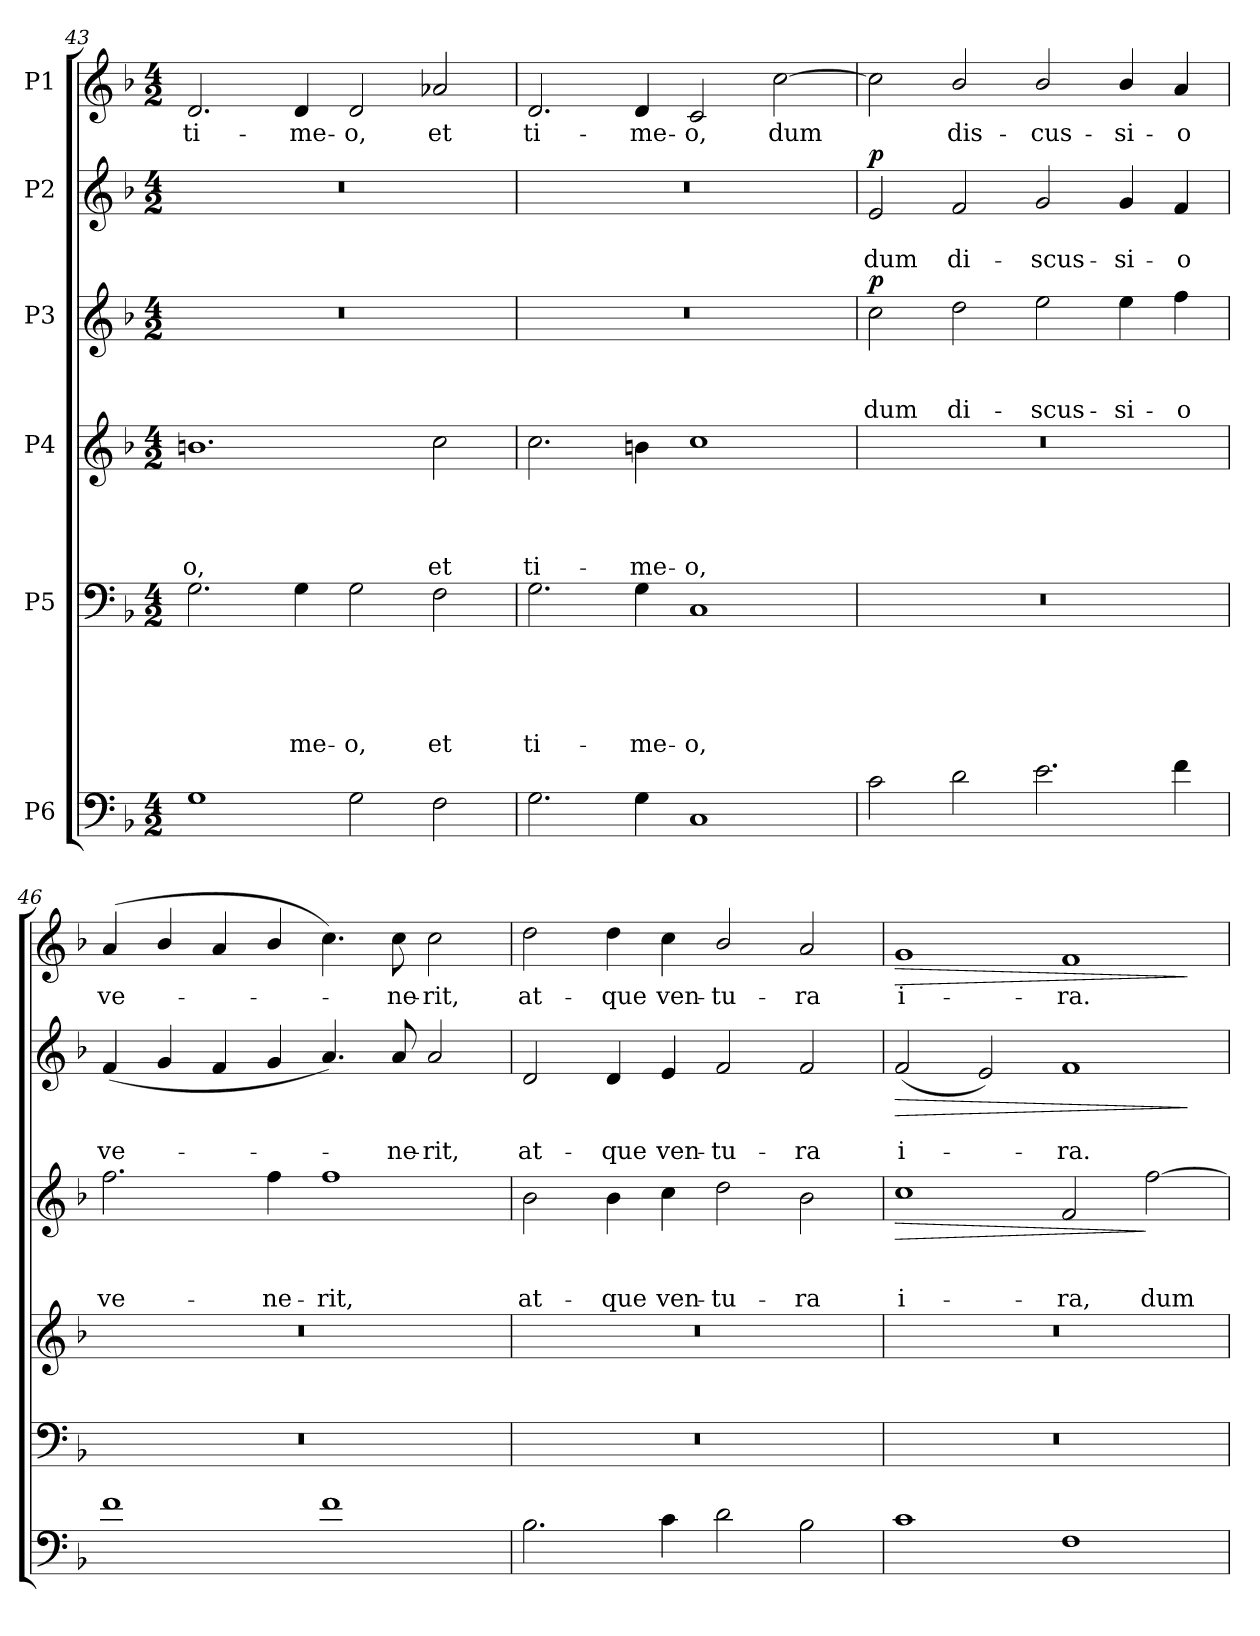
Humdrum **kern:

**kern	**kern	**text	**text	**text	**text	**text	**kern	**text	**text	**text	**text	**kern	**text	**text	**text	**dynam	**kern	**text	**text	**dynam	**kern	**text	**dynam
*part6	*part5	*part5	*part5	*part5	*part5	*part5	*part4	*part4	*part4	*part4	*part4	*part3	*part3	*part3	*part3	*part3	*part2	*part2	*part2	*part2	*part1	*part1	*part1
*staff6	*staff5	*staff5	*staff5	*staff5	*staff5	*staff5	*staff4	*staff4	*staff4	*staff4	*staff4	*staff3	*staff3	*staff3	*staff3	*staff3	*staff2	*staff2	*staff2	*staff2	*staff1	*staff1	*staff1
*I"P6	*I"P5	*	*	*	*	*	*I"P4	*	*	*	*	*I"P3	*	*	*	*	*I"P2	*	*	*	*I"P1	*	*
*clefF4	*clefF4	*	*	*	*	*	*clefG2	*	*	*	*	*clefG2	*	*	*	*	*clefG2	*	*	*	*clefG2	*	*
*	*	*	*	*	*	*	*ITrd7c12	*	*	*	*	*ITrd7c12	*	*	*	*	*	*	*	*	*	*	*
*k[b-]	*k[b-]	*	*	*	*	*	*k[b-]	*	*	*	*	*k[b-]	*	*	*	*	*k[b-]	*	*	*	*k[b-]	*	*
*F:	*F:	*	*	*	*	*	*F:	*	*	*	*	*F:	*	*	*	*	*F:	*	*	*	*F:	*	*
*M4/2	*M4/2	*	*	*	*	*	*M4/2	*	*	*	*	*M4/2	*	*	*	*	*M4/2	*	*	*	*M4/2	*	*
=43	=43	=43	=43	=43	=43	=43	=43	=43	=43	=43	=43	=43	=43	=43	=43	=43	=43	=43	=43	=43	=43	=43	=43
!	!	!	!	!	!	!	!	!	!	!	!LO:LY:b	!LO:N:vis=1	!	!	!	!	!LO:N:vis=1	!	!	!	!	!LO:LY:b	!
1G	2.G\	.	.	.	.	.	1.Bn	.	.	.	-o,	0r	.	.	.	.	0r	.	.	.	2.d/	ti-	.
!	!	!	!	!	!	!LO:LY:b	!	!	!	!	!	!	!	!	!	!	!	!	!	!	!	!LO:LY:b	!
.	4G\	.	.	.	.	-me-	.	.	.	.	.	.	.	.	.	.	.	.	.	.	4d/	-me-	.
!	!	!	!	!	!	!LO:LY:b	!	!	!	!	!	!	!	!	!	!	!	!	!	!	!	!LO:LY:b	!
2G\	2G\	.	.	.	.	-o,	.	.	.	.	.	.	.	.	.	.	.	.	.	.	2d/	-o,	.
!	!	!	!	!	!	!LO:LY:b	!	!	!	!	!LO:LY:b	!	!	!	!	!	!	!	!	!	!	!LO:LY:b	!
2F\	2F\	.	.	.	.	et	2c\	.	.	.	et	.	.	.	.	.	.	.	.	.	2a-X/	et	.
=44	=44	=44	=44	=44	=44	=44	=44	=44	=44	=44	=44	=44	=44	=44	=44	=44	=44	=44	=44	=44	=44	=44	=44
!	!	!	!	!	!	!LO:LY:b	!	!	!	!	!LO:LY:b	!LO:N:vis=1	!	!	!	!	!LO:N:vis=1	!	!	!	!	!LO:LY:b	!
2.G\	2.G\	.	.	.	.	ti-	2.c\	.	.	.	ti-	0r	.	.	.	.	0r	.	.	.	2.d/	ti-	.
!	!	!	!	!	!	!LO:LY:b	!	!	!	!	!LO:LY:b	!	!	!	!	!	!	!	!	!	!	!LO:LY:b	!
4G\	4G\	.	.	.	.	-me-	4Bn\	.	.	.	-me-	.	.	.	.	.	.	.	.	.	4d/	-me-	.
!	!	!	!	!	!	!LO:LY:b	!	!	!	!	!LO:LY:b	!	!	!	!	!	!	!	!	!	!	!LO:LY:b	!
1C	1C	.	.	.	.	-o,	1c	.	.	.	-o,	.	.	.	.	.	.	.	.	.	2c/	-o,	.
!	!	!	!	!	!	!	!	!	!	!	!	!	!	!	!	!	!	!	!	!	!	!LO:LY:b	!
.	.	.	.	.	.	.	.	.	.	.	.	.	.	.	.	.	.	.	.	.	[>2cc\	dum	.
!!LO:PB:g=z
=45	=45	=45	=45	=45	=45	=45	=45	=45	=45	=45	=45	=45	=45	=45	=45	=45	=45	=45	=45	=45	=45	=45	=45
!	!LO:N:vis=1	!	!	!	!	!	!LO:N:vis=1	!	!	!	!	!	!	!	!LO:LY:b	!LO:DY:a	!	!	!LO:LY:b	!LO:DY:a	!	!	!
2c\	0r	.	.	.	.	.	0r	.	.	.	.	2c\	.	.	dum	p	2e/	.	dum	p	2cc\]	.	.
!	!	!	!	!	!	!	!	!	!	!	!	!	!	!	!LO:LY:b	!	!	!	!LO:LY:b	!	!	!LO:LY:b	!
2d\	.	.	.	.	.	.	.	.	.	.	.	2d\	.	.	di-	.	2f/	.	di-	.	2b-/	dis-	.
!	!	!	!	!	!	!	!	!	!	!	!	!	!	!	!LO:LY:b	!	!	!	!LO:LY:b	!	!	!LO:LY:b	!
2.e\	.	.	.	.	.	.	.	.	.	.	.	2e\	.	.	-scus-	.	2g/	.	-scus-	.	2b-/	-cus-	.
!	!	!	!	!	!	!	!	!	!	!	!	!	!	!	!LO:LY:b	!	!	!	!LO:LY:b	!	!	!LO:LY:b	!
.	.	.	.	.	.	.	.	.	.	.	.	4e\	.	.	-si-	.	4g/	.	-si-	.	4b-/	-si-	.
!	!	!	!	!	!	!	!	!	!	!	!	!	!	!	!LO:LY:b	!	!	!	!LO:LY:b	!	!	!LO:LY:b	!
4f\	.	.	.	.	.	.	.	.	.	.	.	4f\	.	.	-o	.	4f/	.	-o	.	4a/	-o	.
=46	=46	=46	=46	=46	=46	=46	=46	=46	=46	=46	=46	=46	=46	=46	=46	=46	=46	=46	=46	=46	=46	=46	=46
!	!LO:N:vis=1	!	!	!	!	!	!LO:N:vis=1	!	!	!	!	!	!	!	!LO:LY:b	!	!	!	!LO:LY:b	!	!	!LO:LY:b	!
1f	0r	.	.	.	.	.	0r	.	.	.	.	2.f\	.	.	ve-	.	(<4f/	.	ve-	.	(>4a/	ve-	.
.	.	.	.	.	.	.	.	.	.	.	.	.	.	.	.	.	4g/	.	.	.	4b-/	.	.
.	.	.	.	.	.	.	.	.	.	.	.	.	.	.	.	.	4f/	.	.	.	4a/	.	.
!	!	!	!	!	!	!	!	!	!	!	!	!	!	!	!LO:LY:b	!	!	!	!	!	!	!	!
.	.	.	.	.	.	.	.	.	.	.	.	4f\	.	.	-ne-	.	4g/	.	.	.	4b-/	.	.
!	!	!	!	!	!	!	!	!	!	!	!	!	!	!	!LO:LY:b	!	!	!	!	!	!	!	!
1f	.	.	.	.	.	.	.	.	.	.	.	1f	.	.	-rit,	.	4.a/)	.	.	.	4.cc\)	.	.
!	!	!	!	!	!	!	!	!	!	!	!	!	!	!	!	!	!	!	!LO:LY:b	!	!	!LO:LY:b	!
.	.	.	.	.	.	.	.	.	.	.	.	.	.	.	.	.	8a/	.	-ne-	.	8cc\	-ne-	.
!	!	!	!	!	!	!	!	!	!	!	!	!	!	!	!	!	!	!	!LO:LY:b	!	!	!LO:LY:b	!
.	.	.	.	.	.	.	.	.	.	.	.	.	.	.	.	.	2a/	.	-rit,	.	2cc\	-rit,	.
=47	=47	=47	=47	=47	=47	=47	=47	=47	=47	=47	=47	=47	=47	=47	=47	=47	=47	=47	=47	=47	=47	=47	=47
!	!LO:N:vis=1	!	!	!	!	!	!LO:N:vis=1	!	!	!	!	!	!	!	!LO:LY:b	!	!	!	!LO:LY:b	!	!	!LO:LY:b	!
2.B-\	0r	.	.	.	.	.	0r	.	.	.	.	2B-\	.	.	at-	.	2d/	.	at-	.	2dd\	at-	.
!	!	!	!	!	!	!	!	!	!	!	!	!	!	!	!LO:LY:b	!	!	!	!LO:LY:b	!	!	!LO:LY:b	!
.	.	.	.	.	.	.	.	.	.	.	.	4B-\	.	.	-que	.	4d/	.	-que	.	4dd\	-que	.
!	!	!	!	!	!	!	!	!	!	!	!	!	!	!	!LO:LY:b	!	!	!	!LO:LY:b	!	!	!LO:LY:b	!
4c\	.	.	.	.	.	.	.	.	.	.	.	4c\	.	.	ven-	.	4e/	.	ven-	.	4cc\	ven-	.
!	!	!	!	!	!	!	!	!	!	!	!	!	!	!	!LO:LY:b	!	!	!	!LO:LY:b	!	!	!LO:LY:b	!
2d\	.	.	.	.	.	.	.	.	.	.	.	2d\	.	.	-tu-	.	2f/	.	-tu-	.	2b-/	-tu-	.
!	!	!	!	!	!	!	!	!	!	!	!	!	!	!	!LO:LY:b	!	!	!	!LO:LY:b	!	!	!LO:LY:b	!
2B-\	.	.	.	.	.	.	.	.	.	.	.	2B-\	.	.	-ra	.	2f/	.	-ra	.	2a/	-ra	.
=48	=48	=48	=48	=48	=48	=48	=48	=48	=48	=48	=48	=48	=48	=48	=48	=48	=48	=48	=48	=48	=48	=48	=48
!	!LO:N:vis=1	!	!	!	!	!	!LO:N:vis=1	!	!	!	!	!	!	!	!LO:LY:b	!LO:HP:b	!	!	!LO:LY:b	!LO:HP:b	!	!LO:LY:b	!LO:HP:b
1c	0r	.	.	.	.	.	0r	.	.	.	.	1c	.	.	i-	>	(<2f/	.	i-	>	1g	i-	>
.	.	.	.	.	.	.	.	.	.	.	.	.	.	.	.	.	2e/)	.	.	.	.	.	.
!	!	!	!	!	!	!	!	!	!	!	!	!	!	!	!LO:LY:b	!	!	!	!LO:LY:b	!	!	!LO:LY:b	!
1F	.	.	.	.	.	.	.	.	.	.	.	2F/	.	.	-ra,	.	1f	.	-ra.	.	1f	-ra.	.
!	!	!	!	!	!	!	!	!	!	!	!	!	!	!	!LO:LY:b	!	!	!	!	!	!	!	!
.	.	.	.	.	.	.	.	.	.	.	.	[>2f\	.	.	dum	]	.	.	.	.	.	.	.
.	.	.	.	.	.	.	.	.	.	.	.	.	.	.	.	.	.	.	.	]	.	.	]
=	=	=	=	=	=	=	=	=	=	=	=	=	=	=	=	=	=	=	=	=	=	=	=
*-	*-	*-	*-	*-	*-	*-	*-	*-	*-	*-	*-	*-	*-	*-	*-	*-	*-	*-	*-	*-	*-	*-	*-
